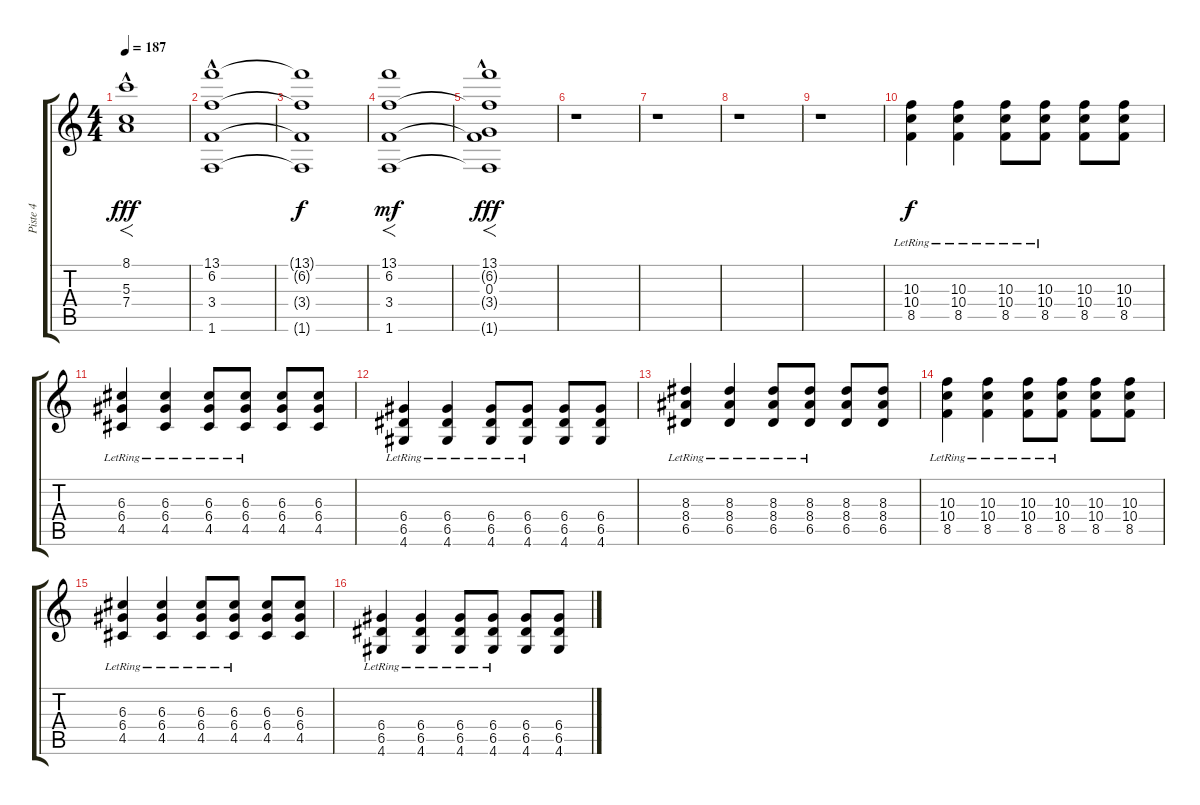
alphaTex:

\track ("Piste 4" "Piste 4") {instrument overdrivenguitar}
\staff {score tabs}
\tuning (E4 B3 G3 D3 A2 E2) {hide}
\ts (4 4)
\tempo 187
\clef g2
\ks c
(8.1{t} 5.3{t} 7.4{hac}).1{f dy fff} |
(13.1{hac} 6.2{hac} 3.4{hac} 1.6{hac}).1 |
(13.1{t} 6.2{t} 3.4{t} 1.6{t}).1{dy f} |
(13.1 6.2 3.4 1.6).1{f dy mf} |
(13.1{hac} 6.2{t} 0.3 3.4{t} 1.6{t}).1{f dy fff} |
r.1 |
r.1 |
r.1 |
r.1 |
(10.3{lr} 10.4{lr} 8.5{lr}).4{dy f} (10.3{lr} 10.4{lr} 8.5{lr}).4 (10.3{lr} 10.4{lr} 8.5{lr}).8 (10.3{lr} 10.4{lr} 8.5{lr}).8 (10.3 10.4 8.5).8 (10.3 10.4 8.5).8 |
(6.3{lr} 6.4{lr} 4.5).4 (6.3{lr} 6.4{lr} 4.5{lr}).4 (6.3{lr} 6.4{lr} 4.5{lr}).8 (6.3{lr} 6.4{lr} 4.5{lr}).8 (6.3 6.4 4.5).8 (6.3 6.4 4.5).8 |
(6.4{lr} 6.5 4.6).4 (6.4{lr} 6.5{lr} 4.6).4 (6.4{lr} 6.5{lr} 4.6).8 (6.4{lr} 6.5{lr} 4.6).8 (6.4 6.5 4.6).8 (6.4 6.5 4.6).8 |
(8.3{lr} 8.4{lr} 6.5{lr}).4 (8.3{lr} 8.4{lr} 6.5{lr}).4 (8.3{lr} 8.4{lr} 6.5{lr}).8 (8.3{lr} 8.4{lr} 6.5{lr}).8 (8.3 8.4 6.5).8 (8.3 8.4 6.5).8 |
(10.3{lr} 10.4{lr} 8.5{lr}).4 (10.3{lr} 10.4{lr} 8.5{lr}).4 (10.3{lr} 10.4{lr} 8.5{lr}).8 (10.3{lr} 10.4{lr} 8.5{lr}).8 (10.3 10.4 8.5).8 (10.3 10.4 8.5).8 |
(6.3{lr} 6.4{lr} 4.5).4 (6.3{lr} 6.4{lr} 4.5{lr}).4 (6.3{lr} 6.4{lr} 4.5{lr}).8 (6.3{lr} 6.4{lr} 4.5{lr}).8 (6.3 6.4 4.5).8 (6.3 6.4 4.5).8 |
(6.4{lr} 6.5 4.6).4 (6.4{lr} 6.5{lr} 4.6).4 (6.4{lr} 6.5{lr} 4.6).8 (6.4{lr} 6.5{lr} 4.6).8 (6.4 6.5 4.6).8 (6.4 6.5 4.6).8
